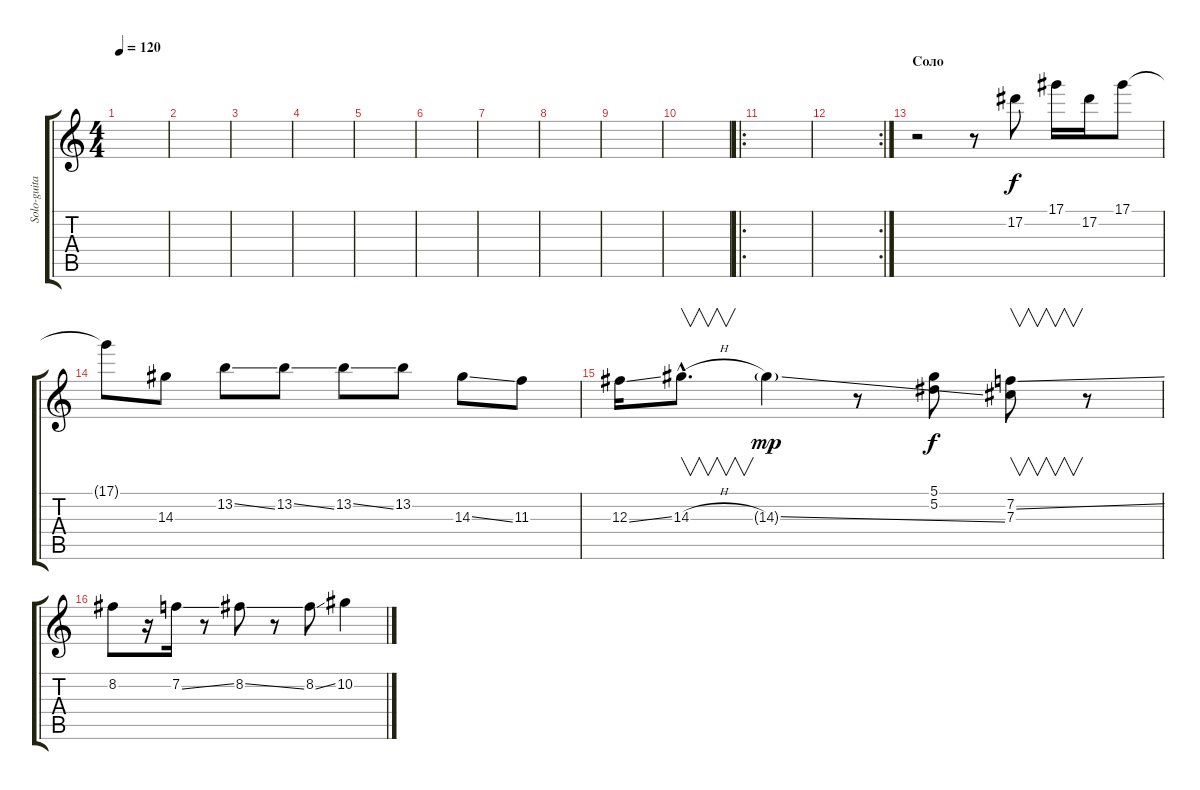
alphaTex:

\track ("Solo-guitar" "Solo-guita") {instrument electricguitarclean}
\staff {score tabs}
\tuning (Eb4 Bb3 Gb3 Db3 Ab2 Eb2) {hide}
\ts (4 4)
\tempo 120
\clef g2
\ks c
|
|
|
|
|
|
|
|
|
|
\ro
|
\rc 2
|
\section ("" "Соло")
r.2 r.8 17.2.8 17.1.16 17.2.16 17.1.8 |
17.1{t}.8 14.3.8 13.2{ss}.8 13.2{ss}.8 13.2{ss}.8 13.2.8 14.3{ss}.8 11.3.8 |
12.3{ss}.16 14.3{h hac}.8{v d} 14.3{ss g}.4{dy mp} r.8 (5.1 5.2).8{dy f} (7.2{ss} 7.3).8{v} r.8 |
8.2.8 r.16 7.2{ss}.16 r.8 8.2{ss}.8 r.8 8.2{ss}.8 10.2.4
